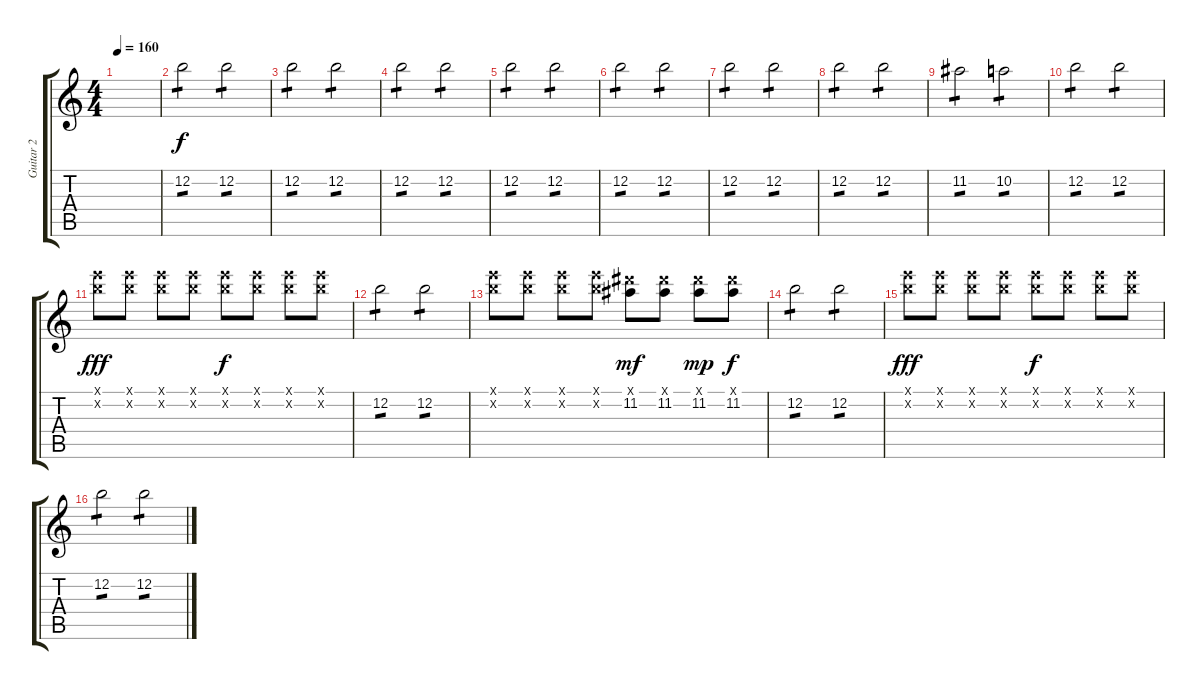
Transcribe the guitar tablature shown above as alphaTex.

\track ("Guitar 2" "Guitar 2") {instrument overdrivenguitar}
\staff {score tabs}
\tuning (E4 B3 G3 D3 A2 E2) {hide}
\ts (4 4)
\tempo 160
\clef g2
\ks c
|
12.2.2{tp 1} 12.2.2{tp 1} |
12.2.2{tp 1} 12.2.2{tp 1} |
12.2.2{tp 1} 12.2.2{tp 1} |
12.2.2{tp 1} 12.2.2{tp 1} |
12.2.2{tp 1} 12.2.2{tp 1} |
12.2.2{tp 1} 12.2.2{tp 1} |
12.2.2{tp 1} 12.2.2{tp 1} |
11.2.2{tp 1} 10.2.2{tp 1} |
12.2.2{tp 1} 12.2.2{tp 1} |
(12.1{x} 12.2{x}).8{dy fff} (12.1{x} 12.2{x}).8 (12.1{x} 12.2{x}).8 (12.1{x} 12.2{x}).8 (12.1{x} 12.2{x}).8{dy f} (12.1{x} 12.2{x}).8 (12.1{x} 12.2{x}).8 (12.1{x} 12.2{x}).8 |
12.2.2{tp 1} 12.2.2{tp 1} |
(12.1{x} 12.2{x}).8 (12.1{x} 12.2{x}).8 (12.1{x} 12.2{x}).8 (12.1{x} 12.2{x}).8 (11.1{x} 11.2).8{dy mf} (11.1{x} 11.2).8 (11.1{x} 11.2).8{dy mp} (11.1{x} 11.2).8{dy f} |
12.2.2{tp 1} 12.2.2{tp 1} |
(12.1{x} 12.2{x}).8{dy fff} (12.1{x} 12.2{x}).8 (12.1{x} 12.2{x}).8 (12.1{x} 12.2{x}).8 (12.1{x} 12.2{x}).8{dy f} (12.1{x} 12.2{x}).8 (12.1{x} 12.2{x}).8 (12.1{x} 12.2{x}).8 |
12.2.2{tp 1} 12.2.2{tp 1}
